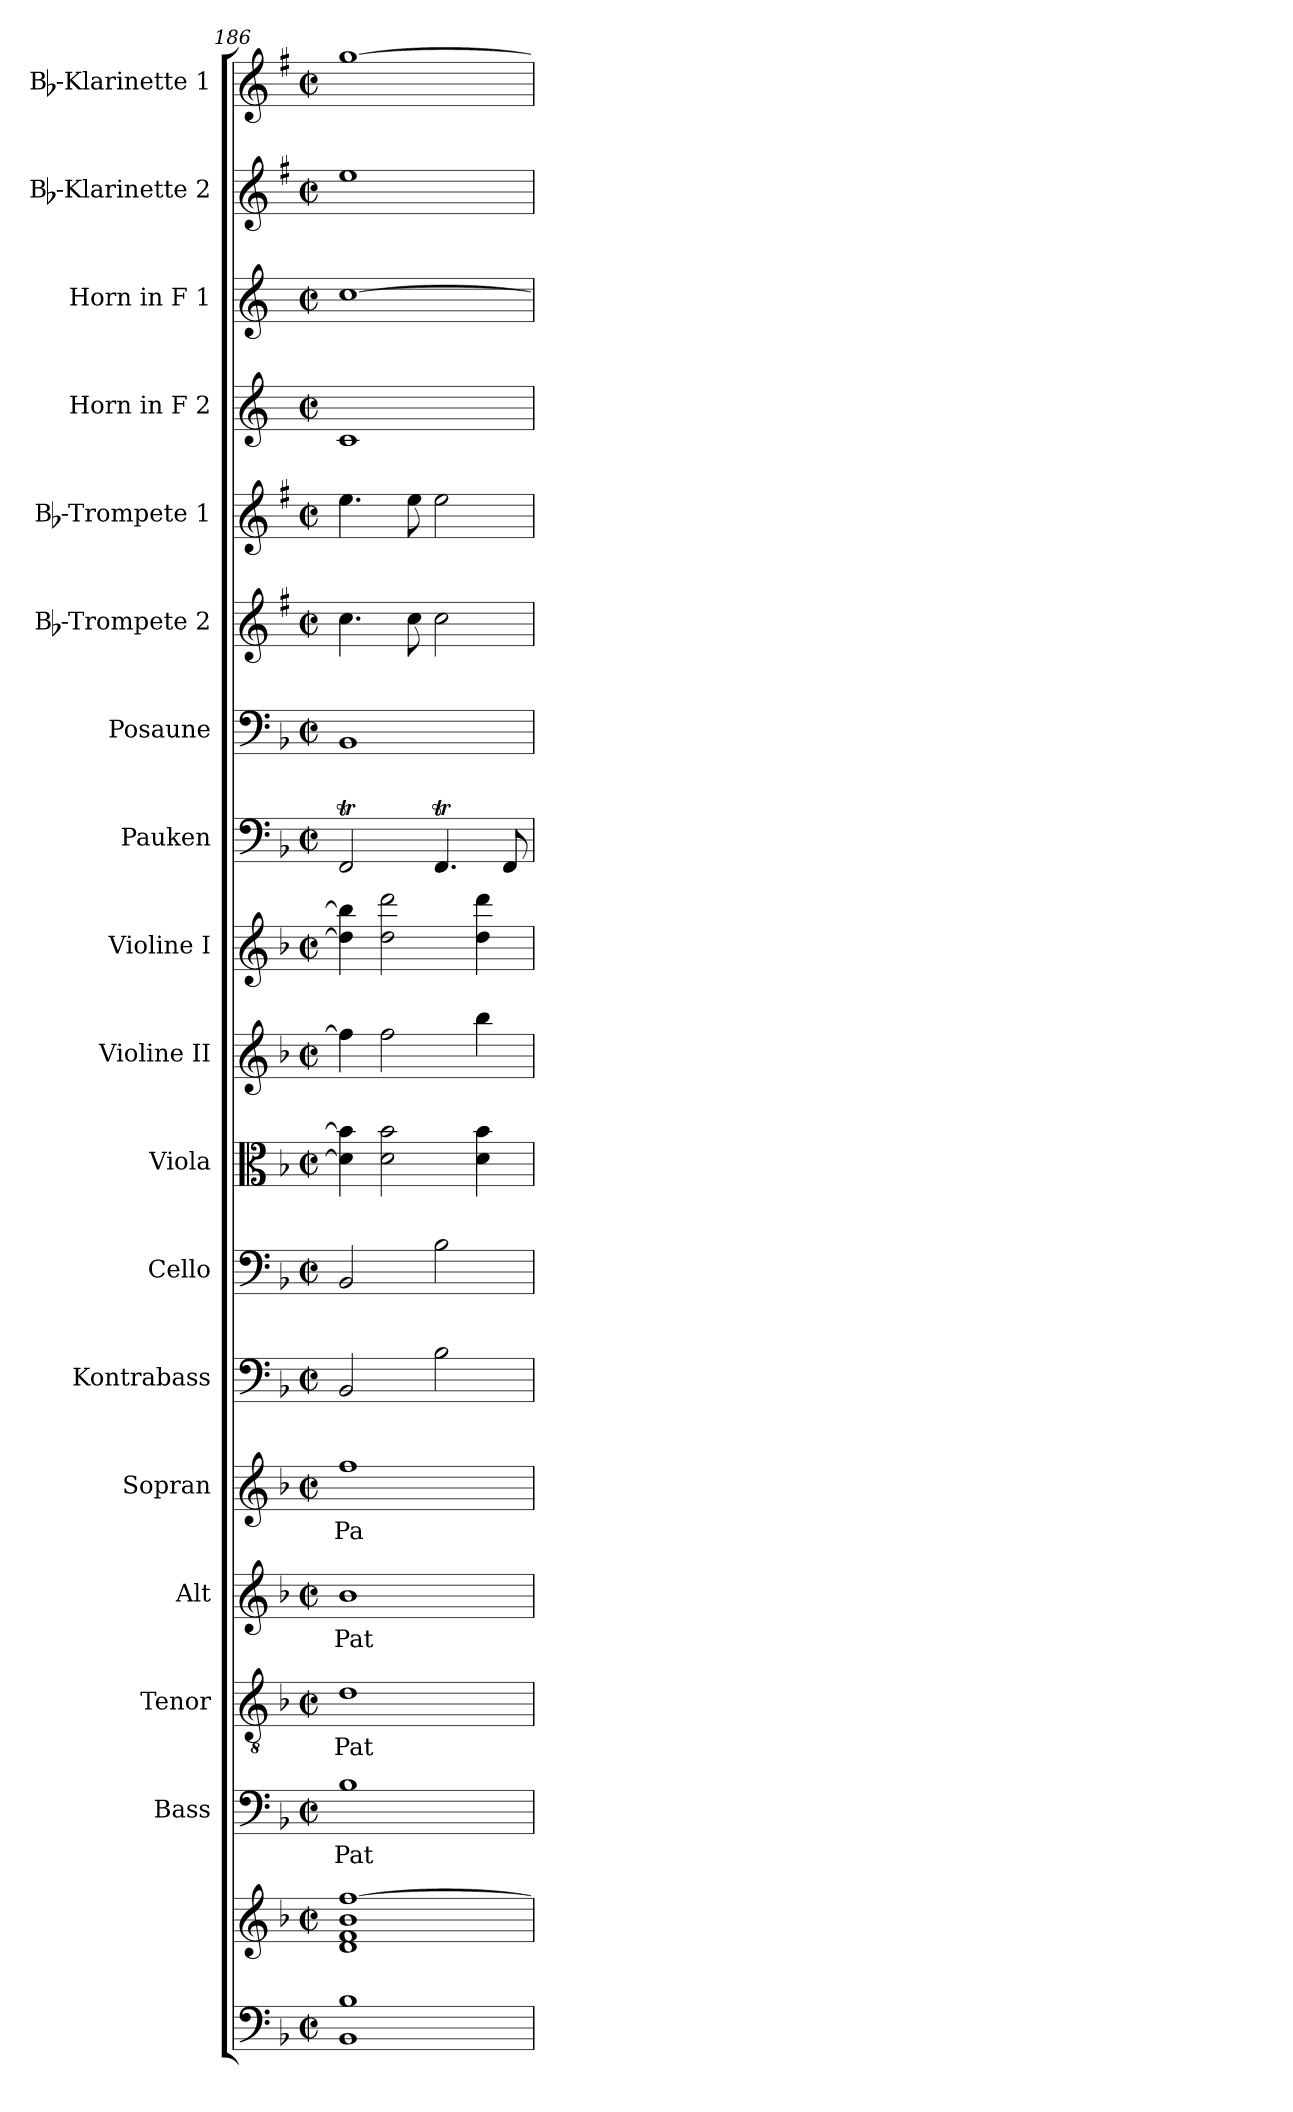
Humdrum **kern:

**kern	**kern	**kern	**text	**kern	**text	**kern	**text	**kern	**text	**kern	**kern	**kern	**kern	**kern	**kern	**kern	**kern	**kern	**kern	**kern	**kern	**kern
*part18	*part18	*part17	*part17	*part16	*part16	*part15	*part15	*part14	*part14	*part13	*part12	*part11	*part10	*part9	*part8	*part7	*part6	*part5	*part4	*part3	*part2	*part1
*staff19	*staff18	*staff17	*staff17	*staff16	*staff16	*staff15	*staff15	*staff14	*staff14	*staff13	*staff12	*staff11	*staff10	*staff9	*staff8	*staff7	*staff6	*staff5	*staff4	*staff3	*staff2	*staff1
*	*	*I"Bass	*	*I"Tenor	*	*I"Alt	*	*I"Sopran	*	*I"Kontrabass	*I"Cello	*I"Viola	*I"Violine II	*I"Violine I	*I"Pauken	*I"Posaune	*I"Bb-Trompete 2	*I"Bb-Trompete 1	*I"Horn in F 2	*I"Horn in F 1	*I"Bb-Klarinette 2	*I"Bb-Klarinette 1
*	*	*I'B.	*	*I'T.	*	*I'A.	*	*I'S.	*	*I'Kb.	*	*I'Vla.	*I'Vl. II	*I'Vl. I	*I'Pk.	*I'Pos.	*I'Bb Trp. 2	*I'Bb Trp. 1	*	*	*I'Bb Kl. 2	*I'Bb Kl. 1
*clefF4	*clefG2	*clefF4	*	*clefGv2	*	*clefG2	*	*clefG2	*	*clefF4	*clefF4	*clefC3	*clefG2	*clefG2	*clefF4	*clefF4	*clefG2	*clefG2	*clefG2	*clefG2	*clefG2	*clefG2
*	*	*	*	*	*	*	*	*	*	*ITrd7c12	*	*	*	*	*	*	*ITrd1c2	*ITrd1c2	*ITrd4c7	*ITrd4c7	*ITrd1c2	*ITrd1c2
*k[b-]	*k[b-]	*k[b-]	*	*k[b-]	*	*k[b-]	*	*k[b-]	*	*k[b-]	*k[b-]	*k[b-]	*k[b-]	*k[b-]	*k[b-]	*k[b-]	*k[b-]	*k[b-]	*k[b-]	*k[b-]	*k[b-]	*k[b-]
*F:	*F:	*F:	*	*F:	*	*F:	*	*F:	*	*F:	*F:	*F:	*F:	*F:	*F:	*F:	*F:	*F:	*F:	*F:	*F:	*F:
*M2/2	*M2/2	*M2/2	*	*M2/2	*	*M2/2	*	*M2/2	*	*M2/2	*M2/2	*M2/2	*M2/2	*M2/2	*M2/2	*M2/2	*M2/2	*M2/2	*M2/2	*M2/2	*M2/2	*M2/2
*met(c|)	*met(c|)	*met(c|)	*	*met(c|)	*	*met(c|)	*	*met(c|)	*	*met(c|)	*met(c|)	*met(c|)	*met(c|)	*met(c|)	*met(c|)	*met(c|)	*met(c|)	*met(c|)	*met(c|)	*met(c|)	*met(c|)	*met(c|)
=186	=186	=186	=186	=186	=186	=186	=186	=186	=186	=186	=186	=186	=186	=186	=186	=186	=186	=186	=186	=186	=186	=186
*	*^	*	*	*	*	*	*	*	*	*	*	*	*	*	*	*	*	*	*	*	*	*
!	!	!	!	!LO:LY:b	!	!LO:LY:b	!	!LO:LY:b	!	!LO:LY:b	!	!	!	!	!	!	!	!	!	!	!	!	!
1BB- 1B-	1b- [>1ff	1d 1f	1B-	Pat-	1d	Pat-	1b-	Pat-	1ff	Pa-	2BBB-/	2BB-/	4d\] 4b-\]	4ff\]	4dd\] 4bb-\]	2FFT/	1BB-	4.b-\	4.dd\	1F	[1f	1dd	[1ff
.	.	.	.	.	.	.	.	.	.	.	.	.	2d\ 2b-\	2ff\	2dd\ 2ddd\	.	.	.	.	.	.	.	.
.	.	.	.	.	.	.	.	.	.	.	.	.	.	.	.	.	.	8b-\	8dd\	.	.	.	.
.	.	.	.	.	.	.	.	.	.	.	2BB-\	2B-\	.	.	.	4.FFT/	.	2b-\	2dd\	.	.	.	.
.	.	.	.	.	.	.	.	.	.	.	.	.	4d\ 4b-\	4bb-\	4dd\ 4ddd\	.	.	.	.	.	.	.	.
.	.	.	.	.	.	.	.	.	.	.	.	.	.	.	.	8FF/	.	.	.	.	.	.	.
*	*v	*v	*	*	*	*	*	*	*	*	*	*	*	*	*	*	*	*	*	*	*	*	*
=	=	=	=	=	=	=	=	=	=	=	=	=	=	=	=	=	=	=	=	=	=	=
*-	*-	*-	*-	*-	*-	*-	*-	*-	*-	*-	*-	*-	*-	*-	*-	*-	*-	*-	*-	*-	*-	*-
